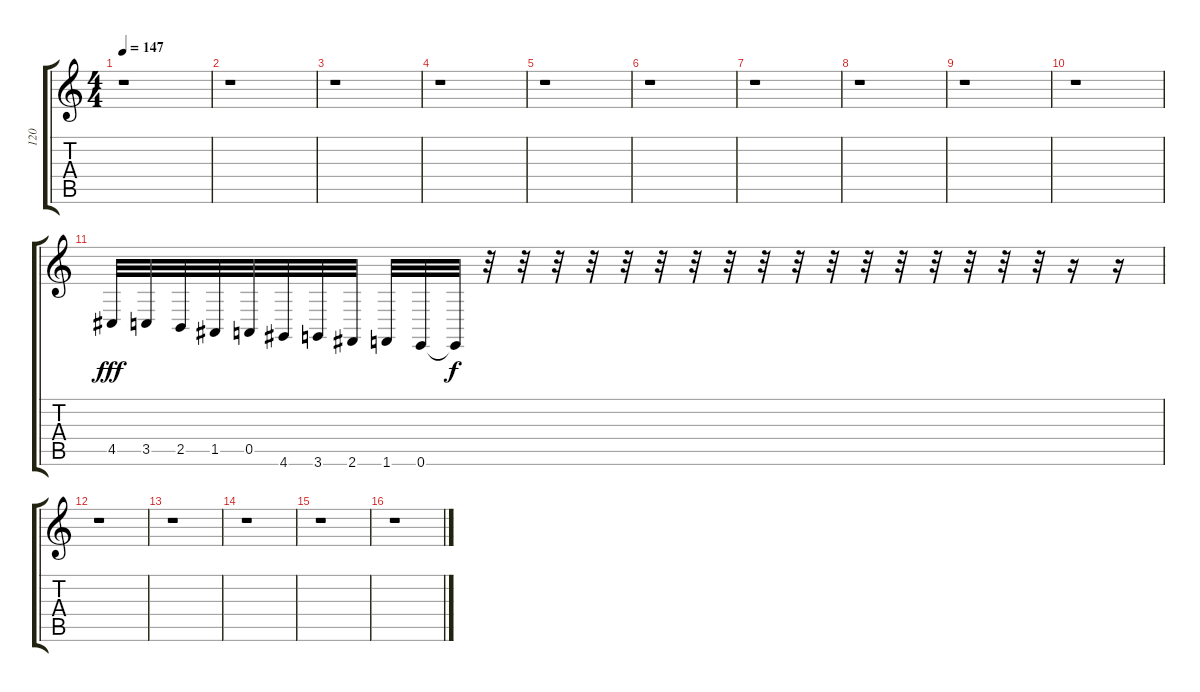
\track ("120" "120") {instrument guitarfretnoise}
\staff {score tabs}
\tuning (E4 B3 G3 D3 A2 E2) {hide}
\ts (4 4)
\tempo 147
\clef g2
\ks c
r.1{dy f} |
r.1 |
r.1 |
r.1 |
r.1 |
r.1 |
r.1 |
r.1 |
r.1 |
r.1 |
4.5.32{dy fff balance 8} 3.5.32{balance 8} 2.5.32{balance 7} 1.5.32{balance 7} 0.5.32{balance 7} 4.6.32{balance 7} 3.6.32{balance 6} 2.6.32{balance 6} 1.6.32{balance 6} 0.6.32{balance 6} 0.6{t}.32{dy f balance 5} r.32{balance 5} r.32{balance 5} r.32{balance 5} r.32{balance 4} r.32{balance 4} r.32{balance 4} r.32{balance 4} r.32{balance 3} r.32{balance 3} r.32{balance 3} r.32{balance 3} r.32{balance 2} r.32{balance 2} r.32{balance 2} r.32{balance 2} r.32{balance 1} r.32{balance 1} r.16{balance 1} r.16 |
r.1 |
r.1 |
r.1 |
r.1 |
r.1
